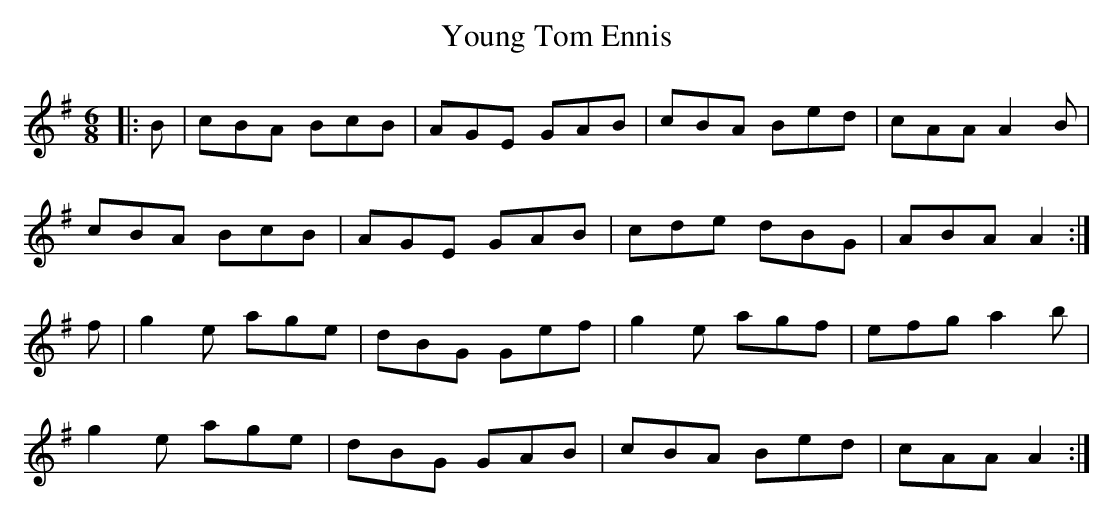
X:1
T: Young Tom Ennis
M: 6/8
L: 1/8
K: Ador
|:B|cBA BcB|AGE GAB|cBA Bed|cAA A2B|
cBA BcB|AGE GAB|cde dBG|ABA A2:|
f|g2e age|dBG Gef|g2e agf|efg a2b|
g2e age|dBG GAB|cBA Bed|cAA A2:|
